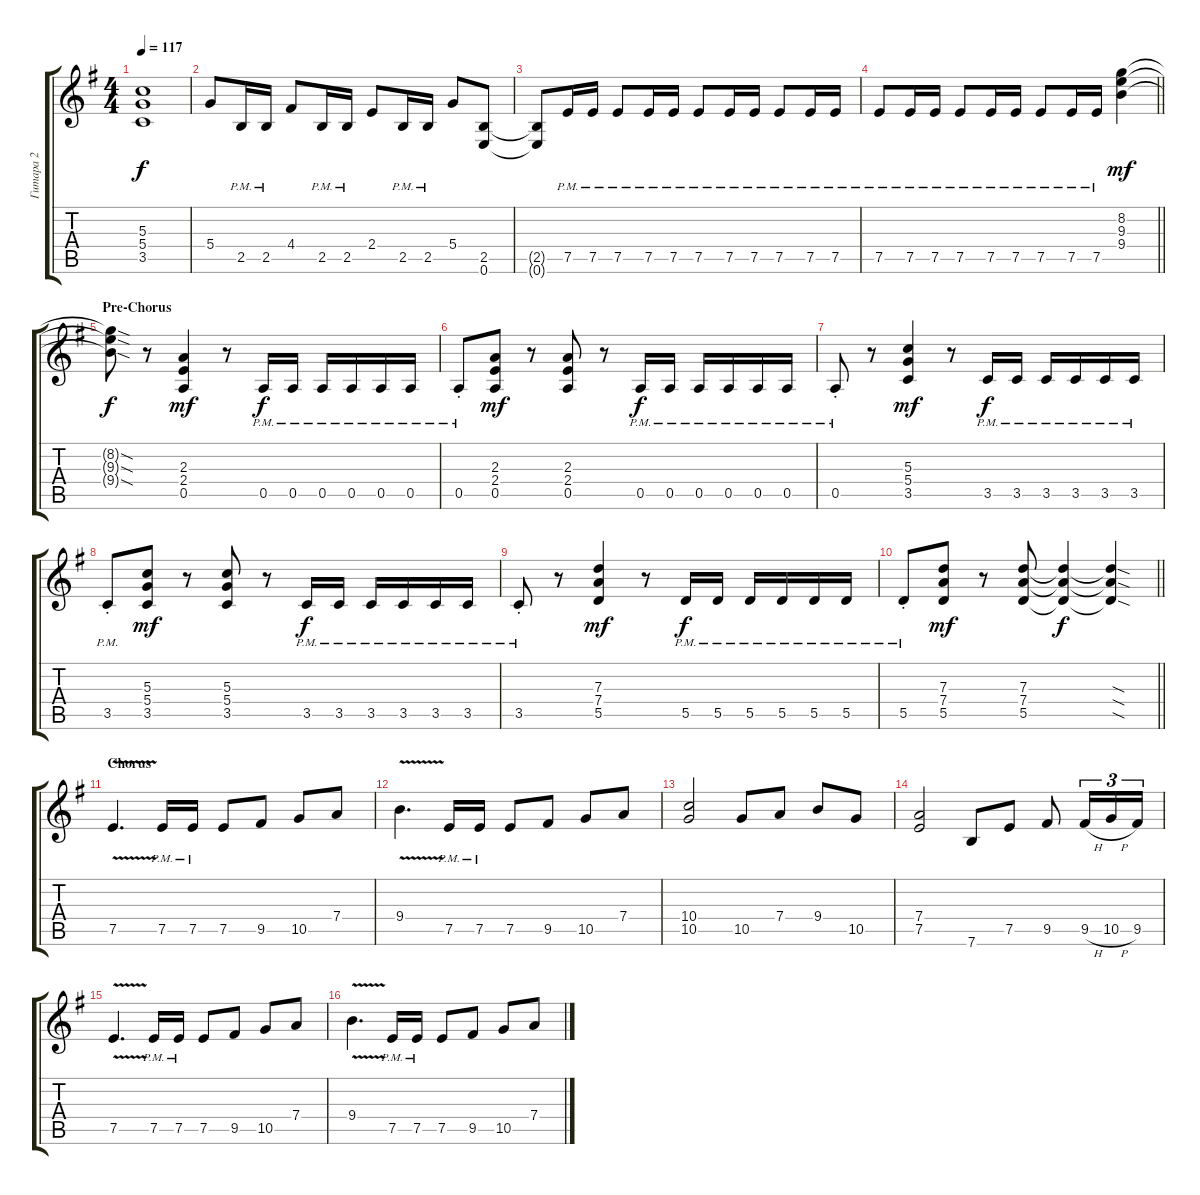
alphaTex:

\track ("Гитара 2" "Гитара 2") {instrument distortionguitar}
\staff {score tabs}
\tuning (E4 B3 G3 D3 A2 E2) {hide}
\ts (4 4)
\tempo 117
\clef g2
\ks eminor
(5.3 5.4 3.5).1{dy f} |
5.4.8 2.5{pm}.16 2.5{pm}.16 4.4.8 2.5{pm}.16 2.5{pm}.16 2.4.8 2.5{pm}.16 2.5{pm}.16 5.4.8 (2.5 0.6).8 |
(2.5{t} 0.6{t}).8 7.5{pm}.16 7.5{pm}.16 7.5{pm}.8 7.5{pm}.16 7.5{pm}.16 7.5{pm}.8 7.5{pm}.16 7.5{pm}.16 7.5{pm}.8 7.5{pm}.16 7.5{pm}.16 |
\barLineRight lightlight
7.5{pm}.8 7.5{pm}.16 7.5{pm}.16 7.5{pm}.8 7.5{pm}.16 7.5{pm}.16 7.5{pm}.8 7.5{pm}.16 7.5{pm}.16 (8.2 9.3 9.4).4{dy mf} |
\section ("" "Pre-Chorus")
(8.2{sod t} 9.3{sod t} 9.4{sod t}).8{dy f} r.8 (2.3 2.4 0.5).4{dy mf} r.8 0.5{pm}.16{dy f} 0.5{pm}.16 0.5{pm}.16 0.5{pm}.16 0.5{pm}.16 0.5{pm}.16 |
0.5{pm st}.8 (2.3 2.4 0.5).8{dy mf} r.8 (2.3 2.4 0.5).8 r.8 0.5{pm}.16{dy f} 0.5{pm}.16 0.5{pm}.16 0.5{pm}.16 0.5{pm}.16 0.5{pm}.16 |
0.5{pm st}.8 r.8 (5.3 5.4 3.5).4{dy mf} r.8 3.5{pm}.16{dy f} 3.5{pm}.16 3.5{pm}.16 3.5{pm}.16 3.5{pm}.16 3.5{pm}.16 |
3.5{pm st}.8 (5.3 5.4 3.5).8{dy mf} r.8 (5.3 5.4 3.5).8 r.8 3.5{pm}.16{dy f} 3.5{pm}.16 3.5{pm}.16 3.5{pm}.16 3.5{pm}.16 3.5{pm}.16 |
3.5{pm st}.8 r.8 (7.3 7.4 5.5).4{dy mf} r.8 5.5{pm}.16{dy f} 5.5{pm}.16 5.5{pm}.16 5.5{pm}.16 5.5{pm}.16 5.5{pm}.16 |
\barLineRight lightlight
5.5{pm st}.8 (7.3 7.4 5.5).8{dy mf} r.8 (7.3 7.4 5.5).8 (7.3{t} 7.4{t} 5.5{t}).4{dy f} (7.3{sod t} 7.4{sod t} 5.5{sod t}).4 |
\section ("" "Chorus")
7.5{v}.4{d} 7.5{pm}.16 7.5{pm}.16 7.5.8 9.5.8 10.5.8 7.4.8 |
9.4{v}.4{d} 7.5{pm}.16 7.5{pm}.16 7.5.8 9.5.8 10.5.8 7.4.8 |
(10.4 10.5).2 10.5.8 7.4.8 9.4.8 10.5.8 |
(7.4 7.5).2 7.6.8 7.5.8 9.5.8 9.5{h}.16{tu (3 2)} 10.5{h}.16{tu (3 2)} 9.5.16{tu (3 2)} |
7.5{v}.4{d} 7.5{pm}.16 7.5{pm}.16 7.5.8 9.5.8 10.5.8 7.4.8 |
9.4{v}.4{d} 7.5{pm}.16 7.5{pm}.16 7.5.8 9.5.8 10.5.8 7.4.8
